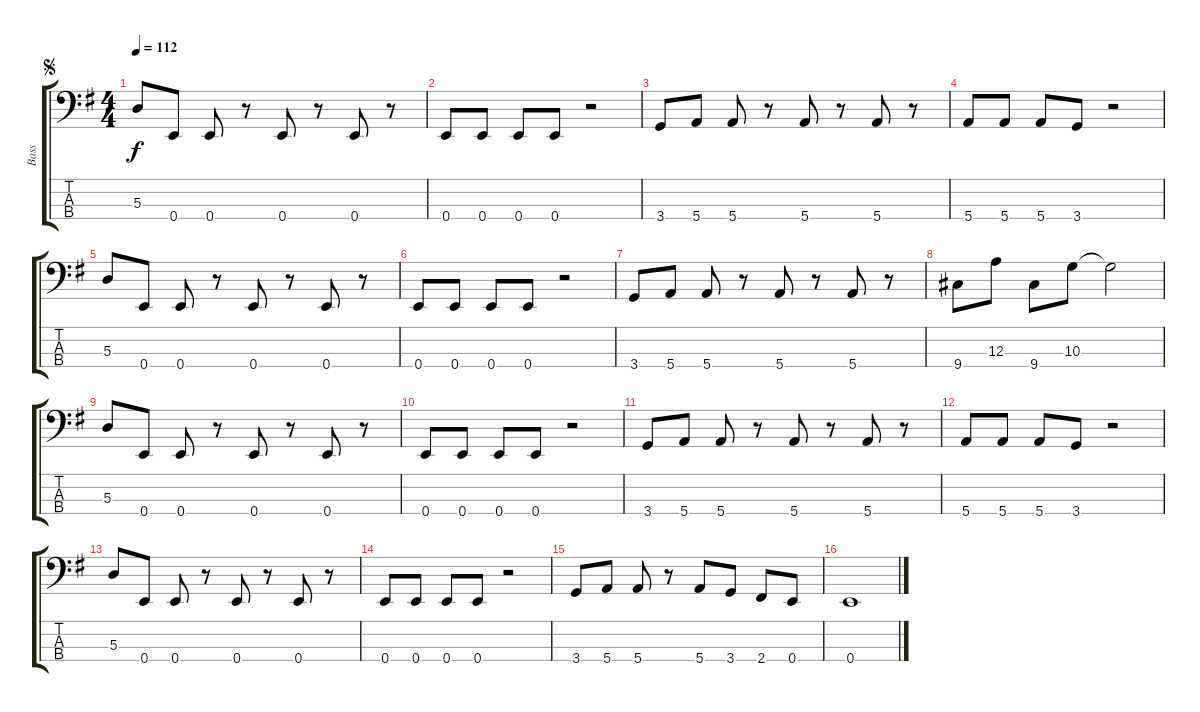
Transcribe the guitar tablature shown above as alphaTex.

\track ("Bass" "Bass") {instrument electricbassfinger}
\staff {score tabs}
\tuning (G2 D2 A1 E1) {hide}
\ts (4 4)
\jump segno
\tempo 112
\clef f4
\ks g
5.3.8{dy f} 0.4.8 0.4.8 r.8 0.4.8 r.8 0.4.8 r.8 |
0.4.8 0.4.8 0.4.8 0.4.8 r.2 |
3.4.8 5.4.8 5.4.8 r.8 5.4.8 r.8 5.4.8 r.8 |
5.4.8 5.4.8 5.4.8 3.4.8 r.2 |
5.3.8 0.4.8 0.4.8 r.8 0.4.8 r.8 0.4.8 r.8 |
0.4.8 0.4.8 0.4.8 0.4.8 r.2 |
3.4.8 5.4.8 5.4.8 r.8 5.4.8 r.8 5.4.8 r.8 |
9.4.8 12.3.8 9.4.8 10.3.8 10.3{t}.2 |
5.3.8 0.4.8 0.4.8 r.8 0.4.8 r.8 0.4.8 r.8 |
0.4.8 0.4.8 0.4.8 0.4.8 r.2 |
3.4.8 5.4.8 5.4.8 r.8 5.4.8 r.8 5.4.8 r.8 |
5.4.8 5.4.8 5.4.8 3.4.8 r.2 |
5.3.8 0.4.8 0.4.8 r.8 0.4.8 r.8 0.4.8 r.8 |
0.4.8 0.4.8 0.4.8 0.4.8 r.2 |
3.4.8 5.4.8 5.4.8 r.8 5.4.8 3.4.8 2.4.8 0.4.8 |
0.4.1
